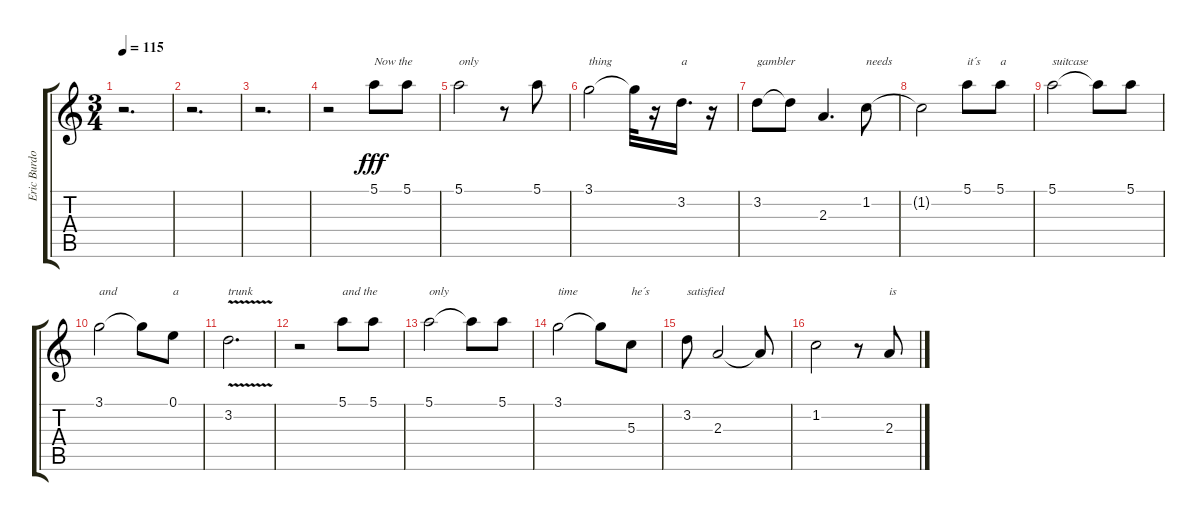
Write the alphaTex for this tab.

\track ("Eric Burdon" "Eric Burdo") {instrument electricguitarjazz}
\staff {score tabs}
\tuning (E4 B3 G3 D3 A2 E2) {hide}
\ts (3 4)
\tempo 115
\clef g2
\ks c
r.2{d dy fff} |
r.2{d} |
r.2{d} |
r.2 5.1.8{txt "Now the"} 5.1.8 |
5.1.2{txt "only"} r.8 5.1.8 |
3.1.2{txt "thing"} 3.1{t}.32 r.16 3.2.16{d txt "a"} r.16 |
3.2.8{txt "gambler"} 3.2{t}.8 2.3.4{d} 1.2.8{txt "needs"} |
1.2{t}.2 5.1.8{txt "it´s"} 5.1.8{txt "a"} |
5.1.2{txt "suitcase"} 5.1{t}.8 5.1.8 |
3.1.2{txt "and"} 3.1{t}.8 0.1.8{txt "a"} |
3.2{v}.2{d txt "trunk"} |
r.2 5.1.8{txt "and the"} 5.1.8 |
5.1.2{txt "only"} 5.1{t}.8 5.1.8 |
3.1.2{txt "time"} 3.1{t}.8 5.3.8{txt "he´s"} |
3.2.8{txt "satisfied"} 2.3.2 2.3{t}.8 |
1.2.2 r.8 2.3.8{txt "is"}
